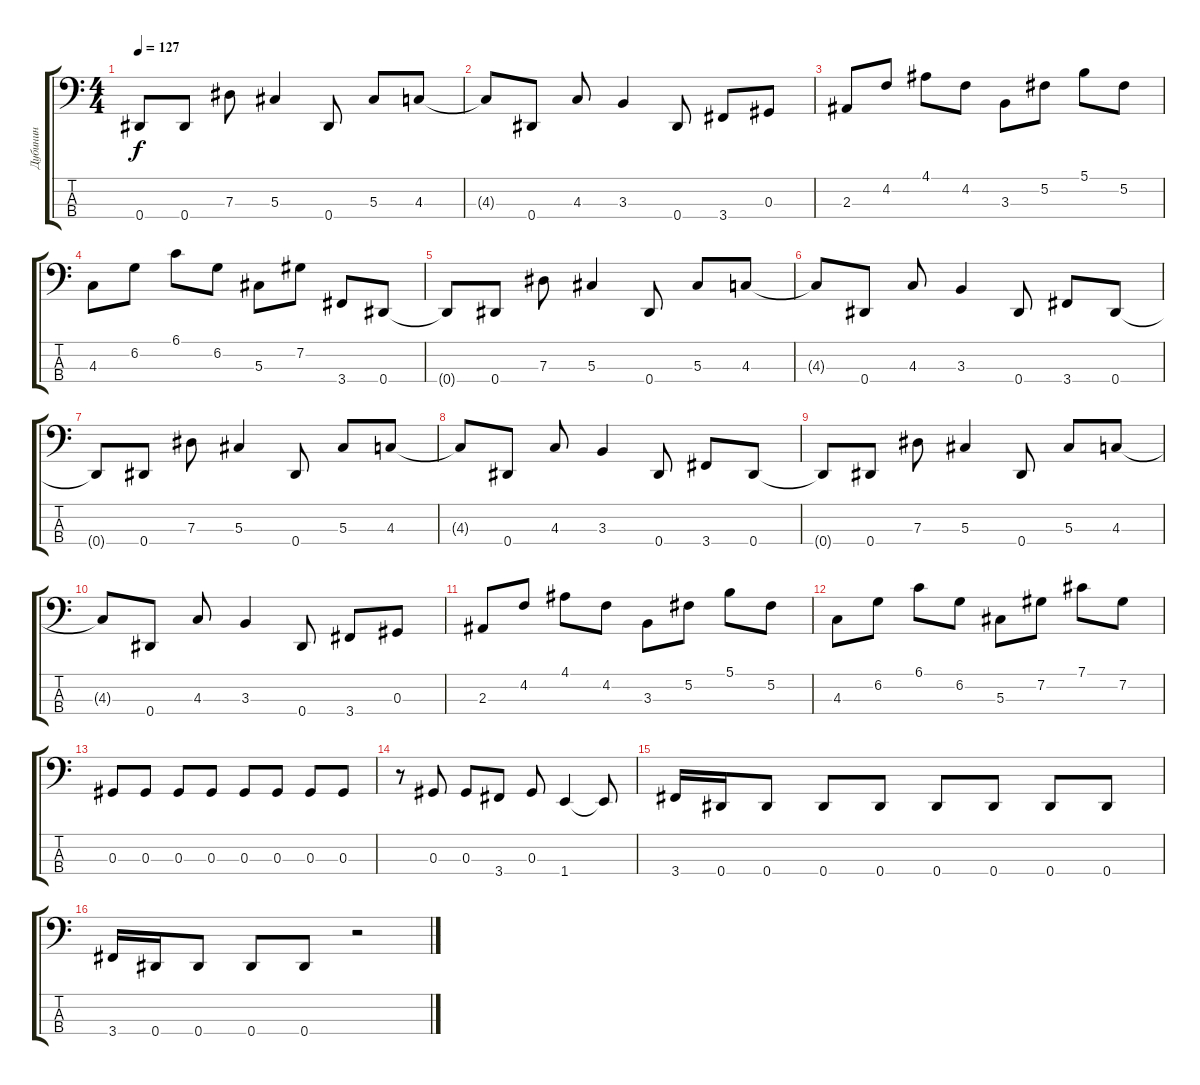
\track ("Дубинин" "Дубинин") {instrument electricbassfinger}
\staff {score tabs}
\tuning (Gb2 Db2 Ab1 Eb1) {hide}
\ts (4 4)
\tempo 127
\clef f4
\ks c
0.4{t}.8{dy f} 0.4.8 7.3.8 5.3.4 0.4.8 5.3.8 4.3.8 |
4.3{t}.8 0.4.8 4.3.8 3.3.4 0.4.8 3.4.8 0.3.8 |
2.3.8 4.2.8 4.1.8 4.2.8 3.3.8 5.2.8 5.1.8 5.2.8 |
4.3.8 6.2.8 6.1.8 6.2.8 5.3.8 7.2.8 3.4.8 0.4.8 |
0.4{t}.8 0.4.8 7.3.8 5.3.4 0.4.8 5.3.8 4.3.8 |
4.3{t}.8 0.4.8 4.3.8 3.3.4 0.4.8 3.4.8 0.4.8 |
0.4{t}.8 0.4.8 7.3.8 5.3.4 0.4.8 5.3.8 4.3.8 |
4.3{t}.8 0.4.8 4.3.8 3.3.4 0.4.8 3.4.8 0.4.8 |
0.4{t}.8 0.4.8 7.3.8 5.3.4 0.4.8 5.3.8 4.3.8 |
4.3{t}.8 0.4.8 4.3.8 3.3.4 0.4.8 3.4.8 0.3.8 |
2.3.8 4.2.8 4.1.8 4.2.8 3.3.8 5.2.8 5.1.8 5.2.8 |
4.3.8 6.2.8 6.1.8 6.2.8 5.3.8 7.2.8 7.1.8 7.2.8 |
0.3.8 0.3.8 0.3.8 0.3.8 0.3.8 0.3.8 0.3.8 0.3.8 |
r.8 0.3.8 0.3.8 3.4.8 0.3.8 1.4.4 1.4{t}.8 |
3.4.16 0.4.16 0.4.8 0.4.8 0.4.8 0.4.8 0.4.8 0.4.8 0.4.8 |
3.4.16 0.4.16 0.4.8 0.4.8 0.4.8 r.2
